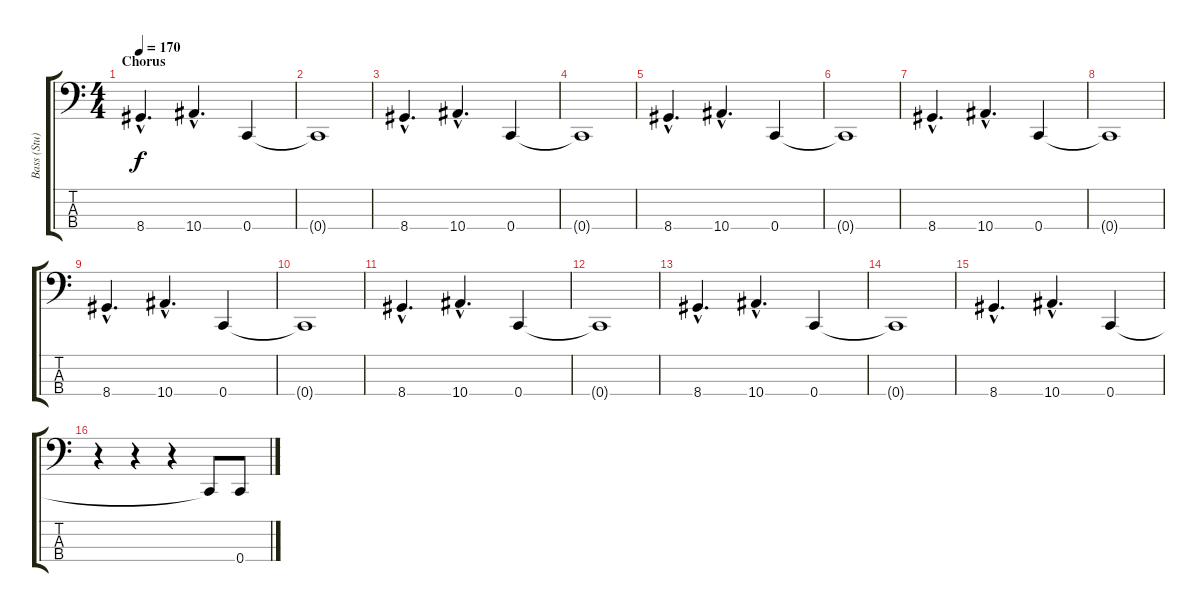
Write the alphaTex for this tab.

\track ("Bass (Stu)" "Bass (Stu)") {instrument electricbassfinger}
\staff {score tabs}
\tuning (F2 C2 G1 C1) {hide}
\ts (4 4)
\section ("" "Chorus")
\tempo 170
\clef f4
\ks c
8.4{hac}.4{d dy f} 10.4{hac}.4{d} 0.4.4 |
0.4{t}.1 |
8.4{hac}.4{d} 10.4{hac}.4{d} 0.4.4 |
0.4{t}.1 |
8.4{hac}.4{d} 10.4{hac}.4{d} 0.4.4 |
0.4{t}.1 |
8.4{hac}.4{d} 10.4{hac}.4{d} 0.4.4 |
0.4{t}.1 |
8.4{hac}.4{d} 10.4{hac}.4{d} 0.4.4 |
0.4{t}.1 |
8.4{hac}.4{d} 10.4{hac}.4{d} 0.4.4 |
0.4{t}.1 |
8.4{hac}.4{d} 10.4{hac}.4{d} 0.4.4 |
0.4{t}.1 |
8.4{hac}.4{d} 10.4{hac}.4{d} 0.4.4 |
r.4 r.4 r.4 0.4{t}.8 0.4.8
